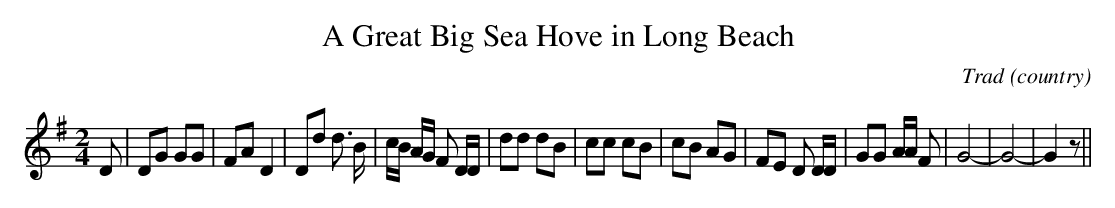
X:1
T:A Great Big Sea Hove in Long Beach
O: Trad (country)
M:2/4
L:1/8
K:G
 D| DG GG| FA D2| Dd d3/2 B/2| c/2B/2 A/2G/2 F D/2D/2| dd dB| cc cB|\
 cB AG| FE D D/2D/2| GG A/2A/2 F| G4-| G4-| G2 z||
